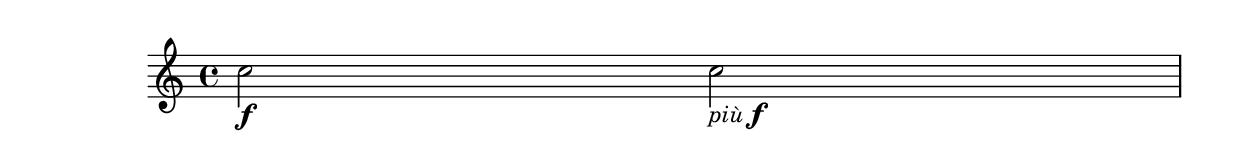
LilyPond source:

%% Do not edit this file; it is automatically
%% generated from LSR http://lsr.dsi.unimi.it
%% This file is in the public domain.
\version "2.12.2"

\header {
  lsrtags = "expressive-marks, text"

%% Translation of GIT committish: fa19277d20f8ab0397c560eb0e7b814bd804ecec
  texidoces = "
Ciertas indicaciones dinámicas pueden llevar textos (como @qq{più
forte} o @qq{piano subito}). Se pueden producir usando un bloque
@code{\\markup}.

"
  doctitlees = "Combinar indicaciones dinámicas con marcados textuales"

  texidoc = "
Some dynamics may involve text indications (such as @qq{più forte} or
@qq{piano subito}). These can be produced using a @code{\\markup}
block.

"
  doctitle = "Combining dynamics with markup texts"
} % begin verbatim

piuF = \markup { \italic più \dynamic f }
\layout { ragged-right = ##f }
\relative c'' {
  c2\f c-\piuF
}


